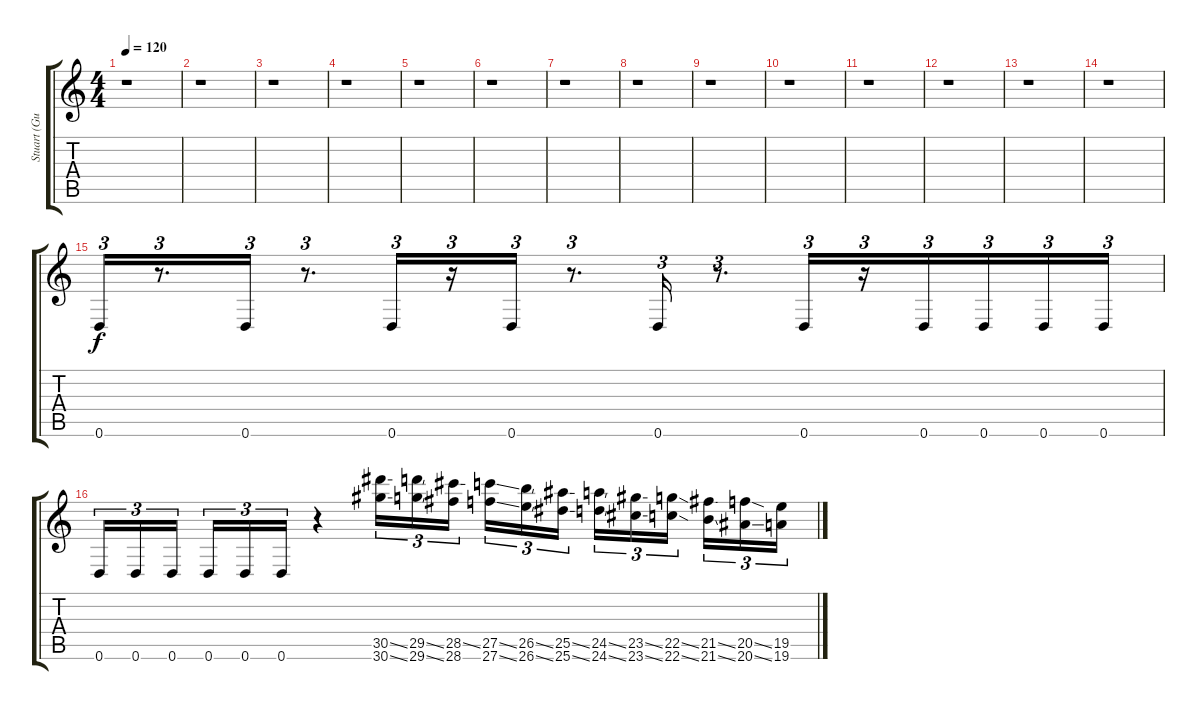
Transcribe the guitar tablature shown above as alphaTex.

\track ("Stuart (Guitar)" "Stuart (Gu") {instrument overdrivenguitar}
\staff {score tabs}
\tuning (E4 B3 G3 D3 A2 D2) {hide}
\ts (4 4)
\tempo 120
\clef g2
\ks c
r.1{dy f} |
r.1 |
r.1 |
r.1 |
r.1 |
r.1 |
r.1 |
r.1 |
r.1 |
r.1 |
r.1 |
r.1 |
r.1 |
r.1 |
0.6.16{tu (3 2)} r.8{d tu (3 2)} 0.6.16{tu (3 2)} r.8{d tu (3 2)} 0.6.16{tu (3 2)} r.16{tu (3 2)} 0.6.16{tu (3 2)} r.8{d tu (3 2)} 0.6.16{tu (3 2)} r.8{d tu (3 2)} 0.6.16{tu (3 2)} r.16{tu (3 2)} 0.6.16{tu (3 2)} 0.6.16{tu (3 2)} 0.6.16{tu (3 2)} 0.6.16{tu (3 2)} |
0.6.16{tu (3 2)} 0.6.16{tu (3 2)} 0.6.16{tu (3 2)} 0.6.16{tu (3 2)} 0.6.16{tu (3 2)} 0.6.16{tu (3 2)} r.4 (30.5{ss} 30.6{ss}).16{tu (3 2)} (29.5{ss} 29.6{ss}).16{tu (3 2)} (28.5{ss} 28.6).16{tu (3 2)} (27.5{ss} 27.6{ss}).16{tu (3 2)} (26.5{ss} 26.6{ss}).16{tu (3 2)} (25.5{ss} 25.6{ss}).16{tu (3 2)} (24.5{ss} 24.6{ss}).16{tu (3 2)} (23.5{ss} 23.6{ss}).16{tu (3 2)} (22.5{ss} 22.6{ss}).16{tu (3 2)} (21.5{ss} 21.6{ss}).16{tu (3 2)} (20.5{ss} 20.6{ss}).16{tu (3 2)} (19.5 19.6).16{tu (3 2)}
